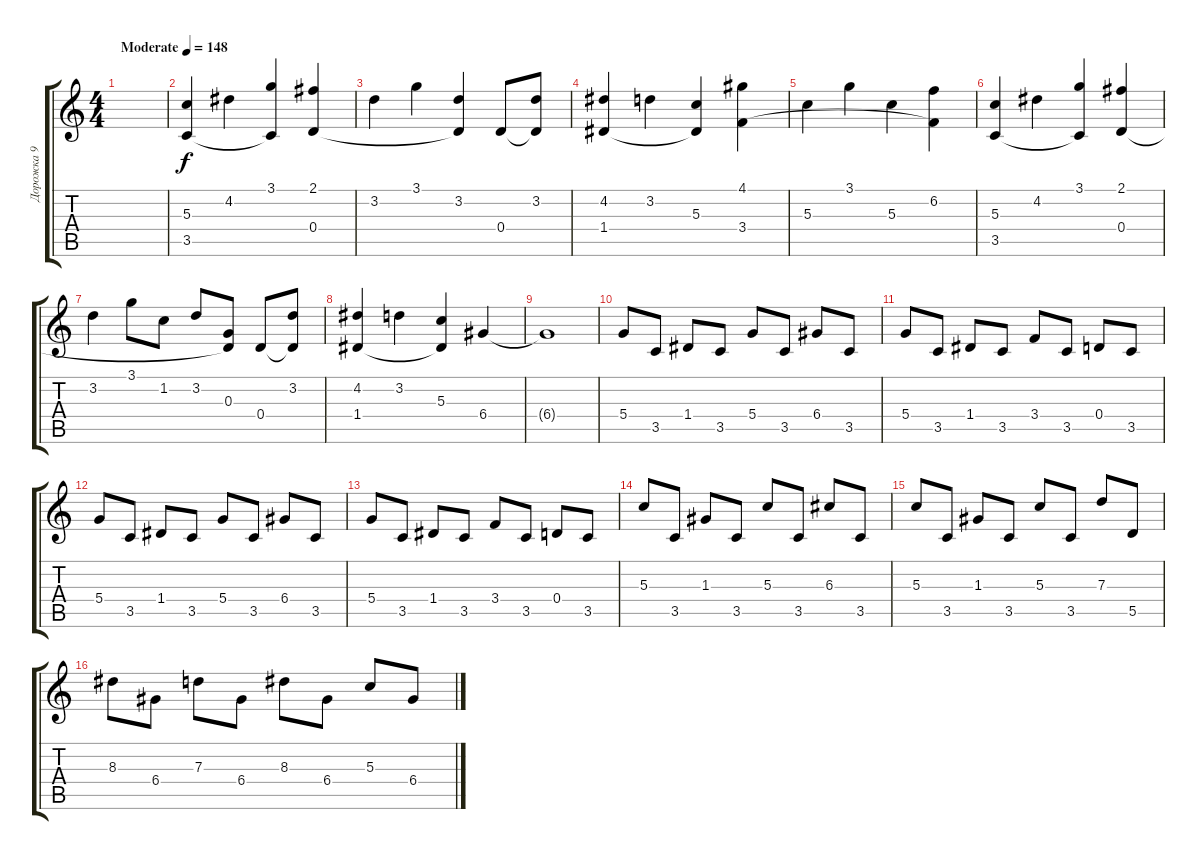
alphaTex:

\track ("Дорожка 9" "Дорожка 9") {instrument acousticgrandpiano}
\staff {score tabs}
\tuning (E5 B4 G4 D4 A3 E3) {hide}
\ts (4 4)
\tempo (148 "Moderate")
\clef g2
\ks c
|
(5.3 3.5).4 4.2.4 (3.1 3.5{t}).4 (2.1 0.4).4 |
3.2.4 3.1.4 (3.2 0.4{t}).4 0.4.8 (3.2 0.4{t}).8 |
(4.2 1.4).4 3.2.4 (5.3 1.4{t}).4 (4.1 3.4).4 |
5.3.4 3.1.4 5.3.4 (6.2 3.4{t}).4 |
(5.3 3.5).4 4.2.4 (3.1 3.5{t}).4 (2.1 0.4).4 |
3.2.4 3.1.8 1.2.8 3.2.8 (0.3 0.4{t}).8 0.4.8 (3.2 0.4{t}).8 |
(4.2 1.4).4 3.2.4 (5.3 1.4{t}).4 6.4.4 |
6.4{t}.1 |
5.4.8 3.5.8 1.4.8 3.5.8 5.4.8 3.5.8 6.4.8 3.5.8 |
5.4.8 3.5.8 1.4.8 3.5.8 3.4.8 3.5.8 0.4.8 3.5.8 |
5.4.8 3.5.8 1.4.8 3.5.8 5.4.8 3.5.8 6.4.8 3.5.8 |
5.4.8 3.5.8 1.4.8 3.5.8 3.4.8 3.5.8 0.4.8 3.5.8 |
5.3.8 3.5.8 1.3.8 3.5.8 5.3.8 3.5.8 6.3.8 3.5.8 |
5.3.8 3.5.8 1.3.8 3.5.8 5.3.8 3.5.8 7.3.8 5.5.8 |
8.3.8 6.4.8 7.3.8 6.4.8 8.3.8 6.4.8 5.3.8 6.4.8
